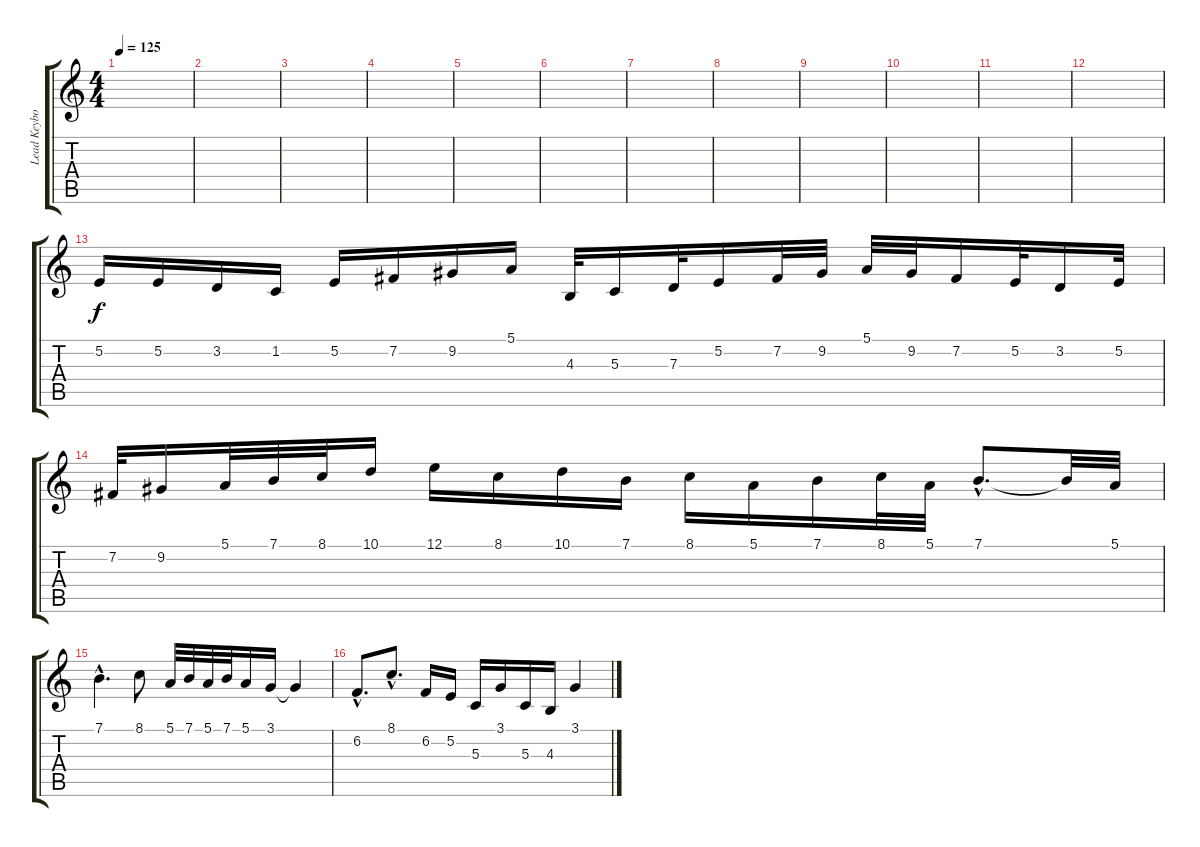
\track ("Lead Keyboard" "Lead Keybo") {instrument lead1square}
\staff {score tabs}
\tuning (E4 B3 G3 D3 A2 E2) {hide}
\ts (4 4)
\tempo 125
\clef g2
\ks c
|
|
|
|
|
|
|
|
|
|
|
|
5.2.16 5.2.16 3.2.16 1.2.16 5.2.16 7.2.16 9.2.16 5.1.16 4.3.32 5.3.16 7.3.32 5.2.16 7.2.32 9.2.32 5.1.32 9.2.32 7.2.16 5.2.32 3.2.16 5.2.32 |
7.2.32 9.2.16 5.1.32 7.1.32 8.1.32 10.1.16 12.1.16 8.1.16 10.1.16 7.1.16 8.1.16 5.1.16 7.1.16 8.1.32 5.1.32 7.1{hac}.8{d} 7.1{t}.32 5.1.32 |
7.1{hac}.4{d} 8.1.8 5.1.32 7.1.32 5.1.32 7.1.32 5.1.16 3.1.16 3.1{t}.4 |
6.2{hac}.8{d} 8.1{hac}.8{d} 6.2.16 5.2.16 5.3.16 3.1.16 5.3.16 4.3.16 3.1.4
